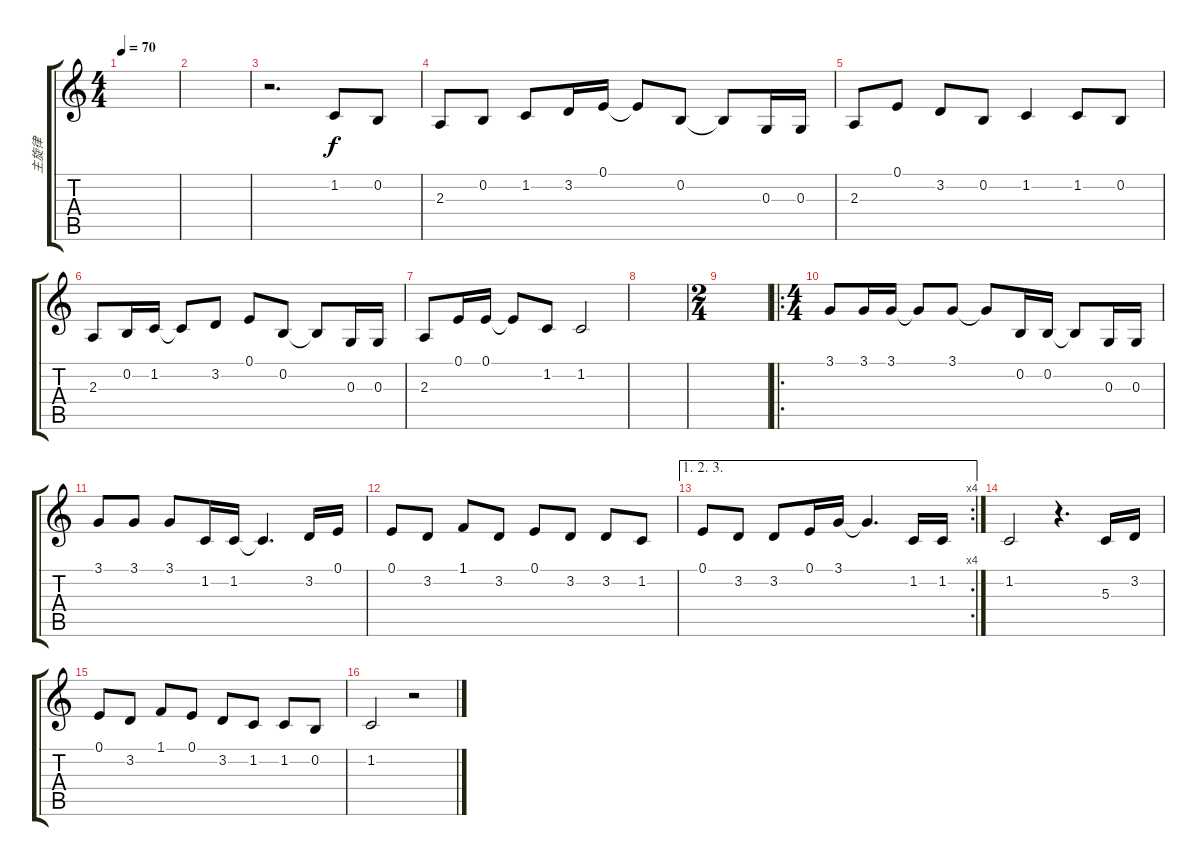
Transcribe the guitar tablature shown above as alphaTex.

\track ("主旋律" "主旋律") {instrument reedorgan}
\staff {score tabs}
\tuning (E4 B3 G3 D3 A2 E2) {hide}
\ts (4 4)
\tempo 70
\clef g2
\ks c
|
|
r.2{d} 1.2.8 0.2.8 |
2.3.8 0.2.8 1.2.8 3.2.16 0.1.16 0.1{t}.8 0.2.8 0.2{t}.8 0.3.16 0.3.16 |
2.3.8 0.1.8 3.2.8 0.2.8 1.2.4 1.2.8 0.2.8 |
2.3.8 0.2.16 1.2.16 1.2{t}.8 3.2.8 0.1.8 0.2.8 0.2{t}.8 0.3.16 0.3.16 |
2.3.8 0.1.16 0.1.16 0.1{t}.8 1.2.8 1.2.2 |
|
\ts (2 4)
|
\ro
\ts (4 4)
3.1.8 3.1.16 3.1.16 3.1{t}.8 3.1.8 3.1{t}.8 0.2.16 0.2.16{txt ""} 0.2{t}.8 0.3.16 0.3.16 |
3.1.8 3.1.8 3.1.8 1.2.16 1.2.16 1.2{t}.4{d} 3.2.16 0.1.16 |
0.1.8 3.2.8 1.1.8 3.2.8 0.1.8 3.2.8 3.2.8 1.2.8 |
\ae (1 2 3)
\rc 4
0.1.8 3.2.8 3.2.8 0.1.16 3.1.16 3.1{t}.4{d} 1.2.16 1.2.16 |
1.2.2 r.4{d} 5.3.16 3.2.16 |
0.1.8 3.2.8 1.1.8 0.1.8 3.2.8 1.2.8 1.2.8 0.2.8 |
1.2.2 r.2
